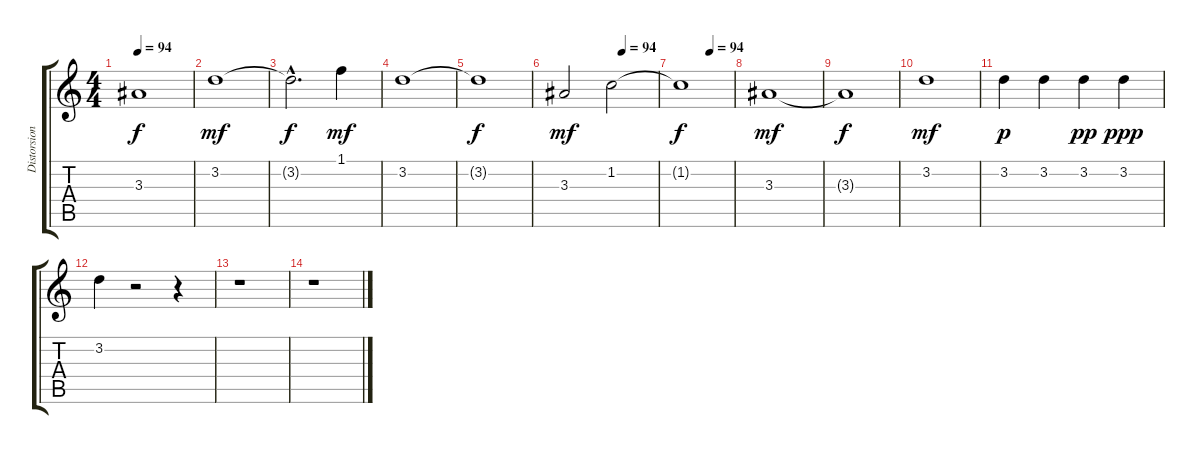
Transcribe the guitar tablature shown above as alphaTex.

\track ("Distorsion" "Distorsion") {instrument distortionguitar}
\staff {score tabs}
\tuning (E4 B3 G3 D3 A2 E2) {hide}
\ts (4 4)
\tempo 94
\clef g2
\ks c
3.3{t}.1{dy f} |
3.2.1{dy mf} |
3.2{hac t}.2{d dy f} 1.1.4{dy mf} |
3.2.1 |
3.2{t}.1{dy f} |
\tempo (94 0.625)
3.3.2{dy mf} 1.2.2 |
\tempo (94 0.5625)
1.2{t}.1{dy f} |
3.3.1{dy mf} |
3.3{t}.1{dy f} |
3.2.1{dy mf} |
3.2.4{dy p} 3.2.4 3.2.4{dy pp} 3.2.4{dy ppp} |
3.2.4 r.2 r.4 |
r.1 |
r.1
